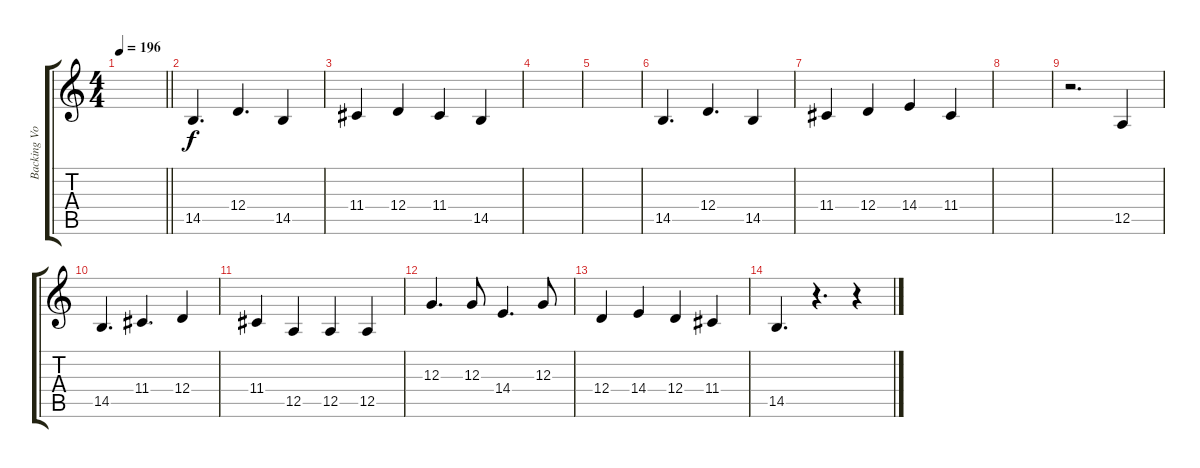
\track ("Backing Vocal" "Backing Vo") {instrument clarinet}
\staff {score tabs}
\tuning (E4 B3 G3 D3 A2 E2) {hide}
\ts (4 4)
\tempo 196
\clef g2
\barLineRight lightlight
\ks c
|
14.5.4{d} 12.4.4{d} 14.5.4 |
11.4.4 12.4.4 11.4.4 14.5.4 |
|
|
14.5.4{d} 12.4.4{d} 14.5.4 |
11.4.4 12.4.4 14.4.4 11.4.4 |
|
r.2{d} 12.5.4 |
14.5.4{d} 11.4.4{d} 12.4.4 |
11.4.4 12.5.4 12.5.4 12.5.4 |
12.3.4{d} 12.3.8 14.4.4{d} 12.3.8 |
12.4.4 14.4.4 12.4.4 11.4.4 |
14.5.4{d} r.4{d} r.4
